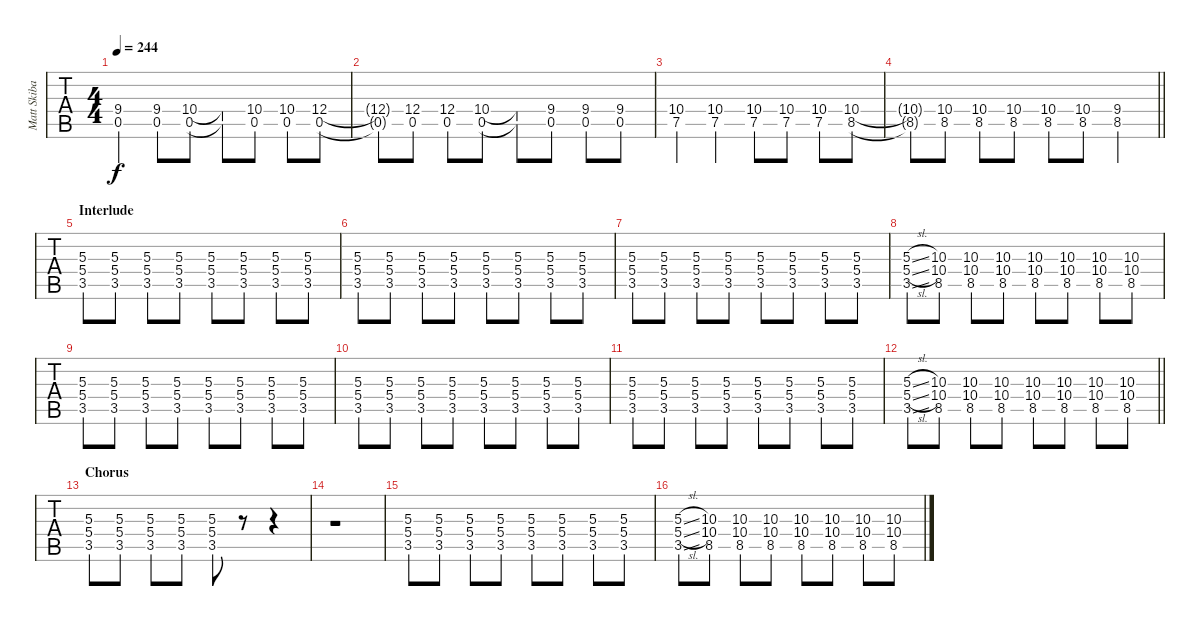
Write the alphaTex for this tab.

\track ("Matt Skiba - Guitar" "Matt Skiba") {instrument distortionguitar}
\staff {tabs}
\tuning (E4 B3 G3 D3 A2 E2) {hide}
\ts (4 4)
\tempo 244
\clef g2
\ks c
(9.4 0.5).4{dy f} (9.4 0.5).8 (10.4 0.5).8 (10.4{t} 0.5{t}).8 (10.4 0.5).8 (10.4 0.5).8 (12.4 0.5).8 |
(12.4{t} 0.5{t}).8 (12.4 0.5).8 (12.4 0.5).8 (10.4 0.5).8 (10.4{t} 0.5{t}).8 (9.4 0.5).8 (9.4 0.5).8 (9.4 0.5).8 |
(10.4 7.5).4 (10.4 7.5).4 (10.4 7.5).8 (10.4 7.5).8 (10.4 7.5).8 (10.4 8.5).8 |
\barLineRight lightlight
(10.4{t} 8.5{t}).8 (10.4 8.5).8 (10.4 8.5).8 (10.4 8.5).8 (10.4 8.5).8 (10.4 8.5).8 (9.4 8.5).4 |
\section ("" "Interlude")
(5.3 5.4 3.5).8 (5.3 5.4 3.5).8 (5.3 5.4 3.5).8 (5.3 5.4 3.5).8 (5.3 5.4 3.5).8 (5.3 5.4 3.5).8 (5.3 5.4 3.5).8 (5.3 5.4 3.5).8 |
(5.3 5.4 3.5).8 (5.3 5.4 3.5).8 (5.3 5.4 3.5).8 (5.3 5.4 3.5).8 (5.3 5.4 3.5).8 (5.3 5.4 3.5).8 (5.3 5.4 3.5).8 (5.3 5.4 3.5).8 |
(5.3 5.4 3.5).8 (5.3 5.4 3.5).8 (5.3 5.4 3.5).8 (5.3 5.4 3.5).8 (5.3 5.4 3.5).8 (5.3 5.4 3.5).8 (5.3 5.4 3.5).8 (5.3 5.4 3.5).8 |
(5.3{sl} 5.4{sl} 3.5{sl}).8 (10.3 10.4 8.5).8 (10.3 10.4 8.5).8 (10.3 10.4 8.5).8 (10.3 10.4 8.5).8 (10.3 10.4 8.5).8 (10.3 10.4 8.5).8 (10.3 10.4 8.5).8 |
(5.3 5.4 3.5).8 (5.3 5.4 3.5).8 (5.3 5.4 3.5).8 (5.3 5.4 3.5).8 (5.3 5.4 3.5).8 (5.3 5.4 3.5).8 (5.3 5.4 3.5).8 (5.3 5.4 3.5).8 |
(5.3 5.4 3.5).8 (5.3 5.4 3.5).8 (5.3 5.4 3.5).8 (5.3 5.4 3.5).8 (5.3 5.4 3.5).8 (5.3 5.4 3.5).8 (5.3 5.4 3.5).8 (5.3 5.4 3.5).8 |
(5.3 5.4 3.5).8 (5.3 5.4 3.5).8 (5.3 5.4 3.5).8 (5.3 5.4 3.5).8 (5.3 5.4 3.5).8 (5.3 5.4 3.5).8 (5.3 5.4 3.5).8 (5.3 5.4 3.5).8 |
\barLineRight lightlight
(5.3{sl} 5.4{sl} 3.5{sl}).8 (10.3 10.4 8.5).8 (10.3 10.4 8.5).8 (10.3 10.4 8.5).8 (10.3 10.4 8.5).8 (10.3 10.4 8.5).8 (10.3 10.4 8.5).8 (10.3 10.4 8.5).8 |
\section ("" "Chorus")
(5.3 5.4 3.5).8 (5.3 5.4 3.5).8 (5.3 5.4 3.5).8 (5.3 5.4 3.5).8 (5.3 5.4 3.5).8 r.8 r.4 |
r.1 |
(5.3 5.4 3.5).8 (5.3 5.4 3.5).8 (5.3 5.4 3.5).8 (5.3 5.4 3.5).8 (5.3 5.4 3.5).8 (5.3 5.4 3.5).8 (5.3 5.4 3.5).8 (5.3 5.4 3.5).8 |
(5.3{sl} 5.4{sl} 3.5{sl}).8 (10.3 10.4 8.5).8 (10.3 10.4 8.5).8 (10.3 10.4 8.5).8 (10.3 10.4 8.5).8 (10.3 10.4 8.5).8 (10.3 10.4 8.5).8 (10.3 10.4 8.5).8
